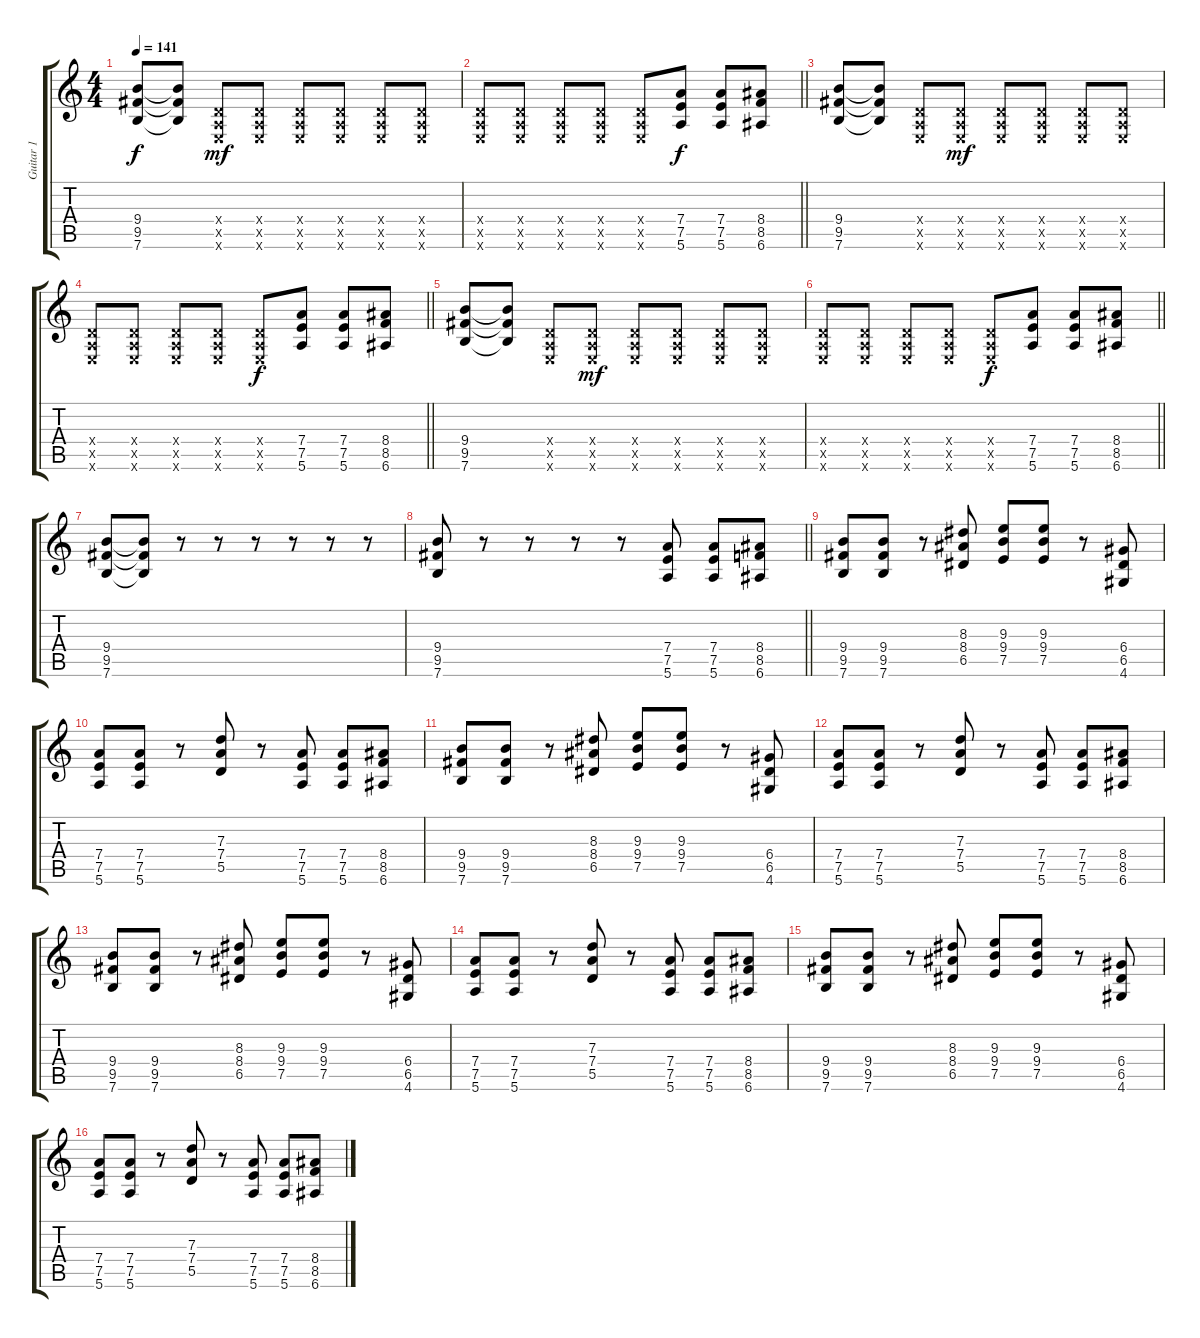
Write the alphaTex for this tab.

\track ("Guitar 1" "Guitar 1") {instrument overdrivenguitar}
\staff {score tabs}
\tuning (E4 B3 G3 D3 A2 E2) {hide}
\ts (4 4)
\tempo 141
\clef g2
\ks c
(9.4 9.5 7.6).8{dy f volume 10 balance 15 instrument overdrivenguitar} (9.4{t} 9.5{t} 7.6{t}).8 (0.4{x} 0.5{x} 0.6{x}).8{dy mf} (0.4{x} 0.5{x} 0.6{x}).8 (0.4{x} 0.5{x} 0.6{x}).8 (0.4{x} 0.5{x} 0.6{x}).8 (0.4{x} 0.5{x} 0.6{x}).8 (0.4{x} 0.5{x} 0.6{x}).8 |
\barLineRight lightlight
(0.4{x} 0.5{x} 0.6{x}).8 (0.4{x} 0.5{x} 0.6{x}).8 (0.4{x} 0.5{x} 0.6{x}).8 (0.4{x} 0.5{x} 0.6{x}).8 (0.4{x} 0.5{x} 0.6{x}).8 (7.4 7.5 5.6).8{dy f} (7.4 7.5 5.6).8 (8.4 8.5 6.6).8 |
(9.4 9.5 7.6).8 (9.4{t} 9.5{t} 7.6{t}).8 (0.4{x} 0.5{x} 0.6{x}).8 (0.4{x} 0.5{x} 0.6{x}).8{dy mf} (0.4{x} 0.5{x} 0.6{x}).8 (0.4{x} 0.5{x} 0.6{x}).8 (0.4{x} 0.5{x} 0.6{x}).8 (0.4{x} 0.5{x} 0.6{x}).8 |
\barLineRight lightlight
(0.4{x} 0.5{x} 0.6{x}).8 (0.4{x} 0.5{x} 0.6{x}).8 (0.4{x} 0.5{x} 0.6{x}).8 (0.4{x} 0.5{x} 0.6{x}).8 (0.4{x} 0.5{x} 0.6{x}).8{dy f} (7.4 7.5 5.6).8 (7.4 7.5 5.6).8 (8.4 8.5 6.6).8 |
(9.4 9.5 7.6).8 (9.4{t} 9.5{t} 7.6{t}).8 (0.4{x} 0.5{x} 0.6{x}).8 (0.4{x} 0.5{x} 0.6{x}).8{dy mf} (0.4{x} 0.5{x} 0.6{x}).8 (0.4{x} 0.5{x} 0.6{x}).8 (0.4{x} 0.5{x} 0.6{x}).8 (0.4{x} 0.5{x} 0.6{x}).8 |
\barLineRight lightlight
(0.4{x} 0.5{x} 0.6{x}).8 (0.4{x} 0.5{x} 0.6{x}).8 (0.4{x} 0.5{x} 0.6{x}).8 (0.4{x} 0.5{x} 0.6{x}).8 (0.4{x} 0.5{x} 0.6{x}).8{dy f} (7.4 7.5 5.6).8 (7.4 7.5 5.6).8 (8.4 8.5 6.6).8 |
(9.4 9.5 7.6).8 (9.4{t} 9.5{t} 7.6{t}).8 r.8 r.8 r.8 r.8 r.8 r.8 |
\barLineRight lightlight
(9.4 9.5 7.6).8 r.8 r.8 r.8 r.8 (7.4 7.5 5.6).8 (7.4 7.5 5.6).8 (8.4 8.5 6.6).8 |
(9.4 9.5 7.6).8 (9.4 9.5 7.6).8 r.8 (8.3 8.4 6.5).8 (9.3 9.4 7.5).8 (9.3 9.4 7.5).8 r.8 (6.4 6.5 4.6).8 |
(7.4 7.5 5.6).8 (7.4 7.5 5.6).8 r.8 (7.3 7.4 5.5).8 r.8 (7.4 7.5 5.6).8 (7.4 7.5 5.6).8 (8.4 8.5 6.6).8 |
(9.4 9.5 7.6).8 (9.4 9.5 7.6).8 r.8 (8.3 8.4 6.5).8 (9.3 9.4 7.5).8 (9.3 9.4 7.5).8 r.8 (6.4 6.5 4.6).8 |
(7.4 7.5 5.6).8 (7.4 7.5 5.6).8 r.8 (7.3 7.4 5.5).8 r.8 (7.4 7.5 5.6).8 (7.4 7.5 5.6).8 (8.4 8.5 6.6).8 |
(9.4 9.5 7.6).8 (9.4 9.5 7.6).8 r.8 (8.3 8.4 6.5).8 (9.3 9.4 7.5).8 (9.3 9.4 7.5).8 r.8 (6.4 6.5 4.6).8 |
(7.4 7.5 5.6).8 (7.4 7.5 5.6).8 r.8 (7.3 7.4 5.5).8 r.8 (7.4 7.5 5.6).8 (7.4 7.5 5.6).8 (8.4 8.5 6.6).8 |
(9.4 9.5 7.6).8 (9.4 9.5 7.6).8 r.8 (8.3 8.4 6.5).8 (9.3 9.4 7.5).8 (9.3 9.4 7.5).8 r.8 (6.4 6.5 4.6).8 |
(7.4 7.5 5.6).8 (7.4 7.5 5.6).8 r.8 (7.3 7.4 5.5).8 r.8 (7.4 7.5 5.6).8 (7.4 7.5 5.6).8 (8.4 8.5 6.6).8
